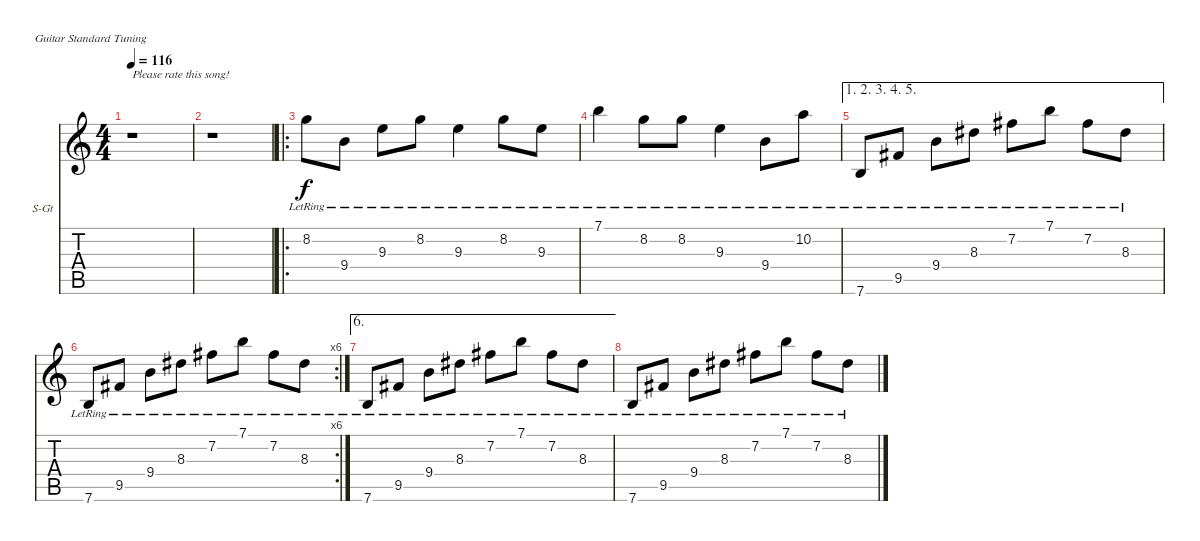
\bracketExtendMode nobrackets
\firstSystemTrackNameOrientation horizontal
\otherSystemsTrackNameOrientation horizontal
\track ("Guitar Acoustique 1" "S-Gt") {instrument acousticguitarsteel}
\staff {score tabs}
\tuning (E4 B3 G3 D3 A2 E2)
\ts (4 4)
\beaming (8 2 2 2 2)
\tempo 116
\clef g2
\ks c
r.1{txt "Please rate this song!" dy f instrument acousticguitarsteel} |
r.1 |
\ro
8.2{lr}.8 9.4{lr}.8 9.3{lr}.8 8.2{lr}.8 9.3{lr}.4 8.2{lr}.8 9.3{lr}.8 |
7.1{lr}.4 8.2{lr}.8 8.2{lr}.8 9.3{lr}.4 9.4{lr}.8 10.2{lr}.8 |
\ae (1 2 3 4 5)
7.6{lr}.8 9.5{lr}.8 9.4{lr}.8 8.3{lr}.8 7.2{lr}.8 7.1{lr}.8 7.2{lr}.8 8.3{lr}.8 |
\rc 6
7.6{lr}.8 9.5{lr}.8 9.4{lr}.8 8.3{lr}.8 7.2{lr}.8 7.1{lr}.8 7.2{lr}.8 8.3{lr}.8 |
\ae 6
7.6{lr}.8 9.5{lr}.8 9.4{lr}.8 8.3{lr}.8 7.2{lr}.8 7.1{lr}.8 7.2{lr}.8 8.3{lr}.8 |
7.6{lr}.8 9.5{lr}.8 9.4{lr}.8 8.3{lr}.8 7.2{lr}.8 7.1{lr}.8 7.2{lr}.8 8.3{lr}.8
